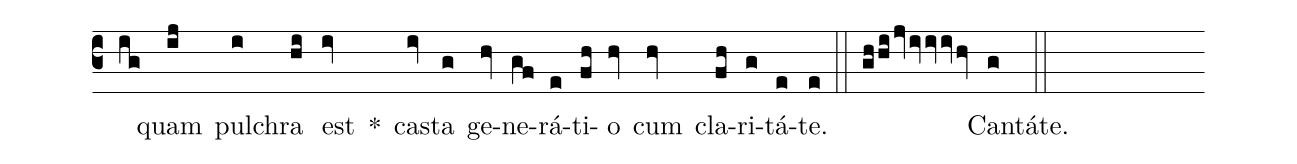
annotation: 9. Ant.;
annotation: VII.ii.;
%%
(c3)
(ig) quam(ij) pul(i)chra(hi) est(iv) *() cas(iv)ta(g) ge(hv)ne(gf)rá(e)ti(fh)o(hv) cum(hv) cla(fh)ri(g)tá(e)te.(e) (::)

(ghhijvivivivhv) Cantáte.(g) (::)
